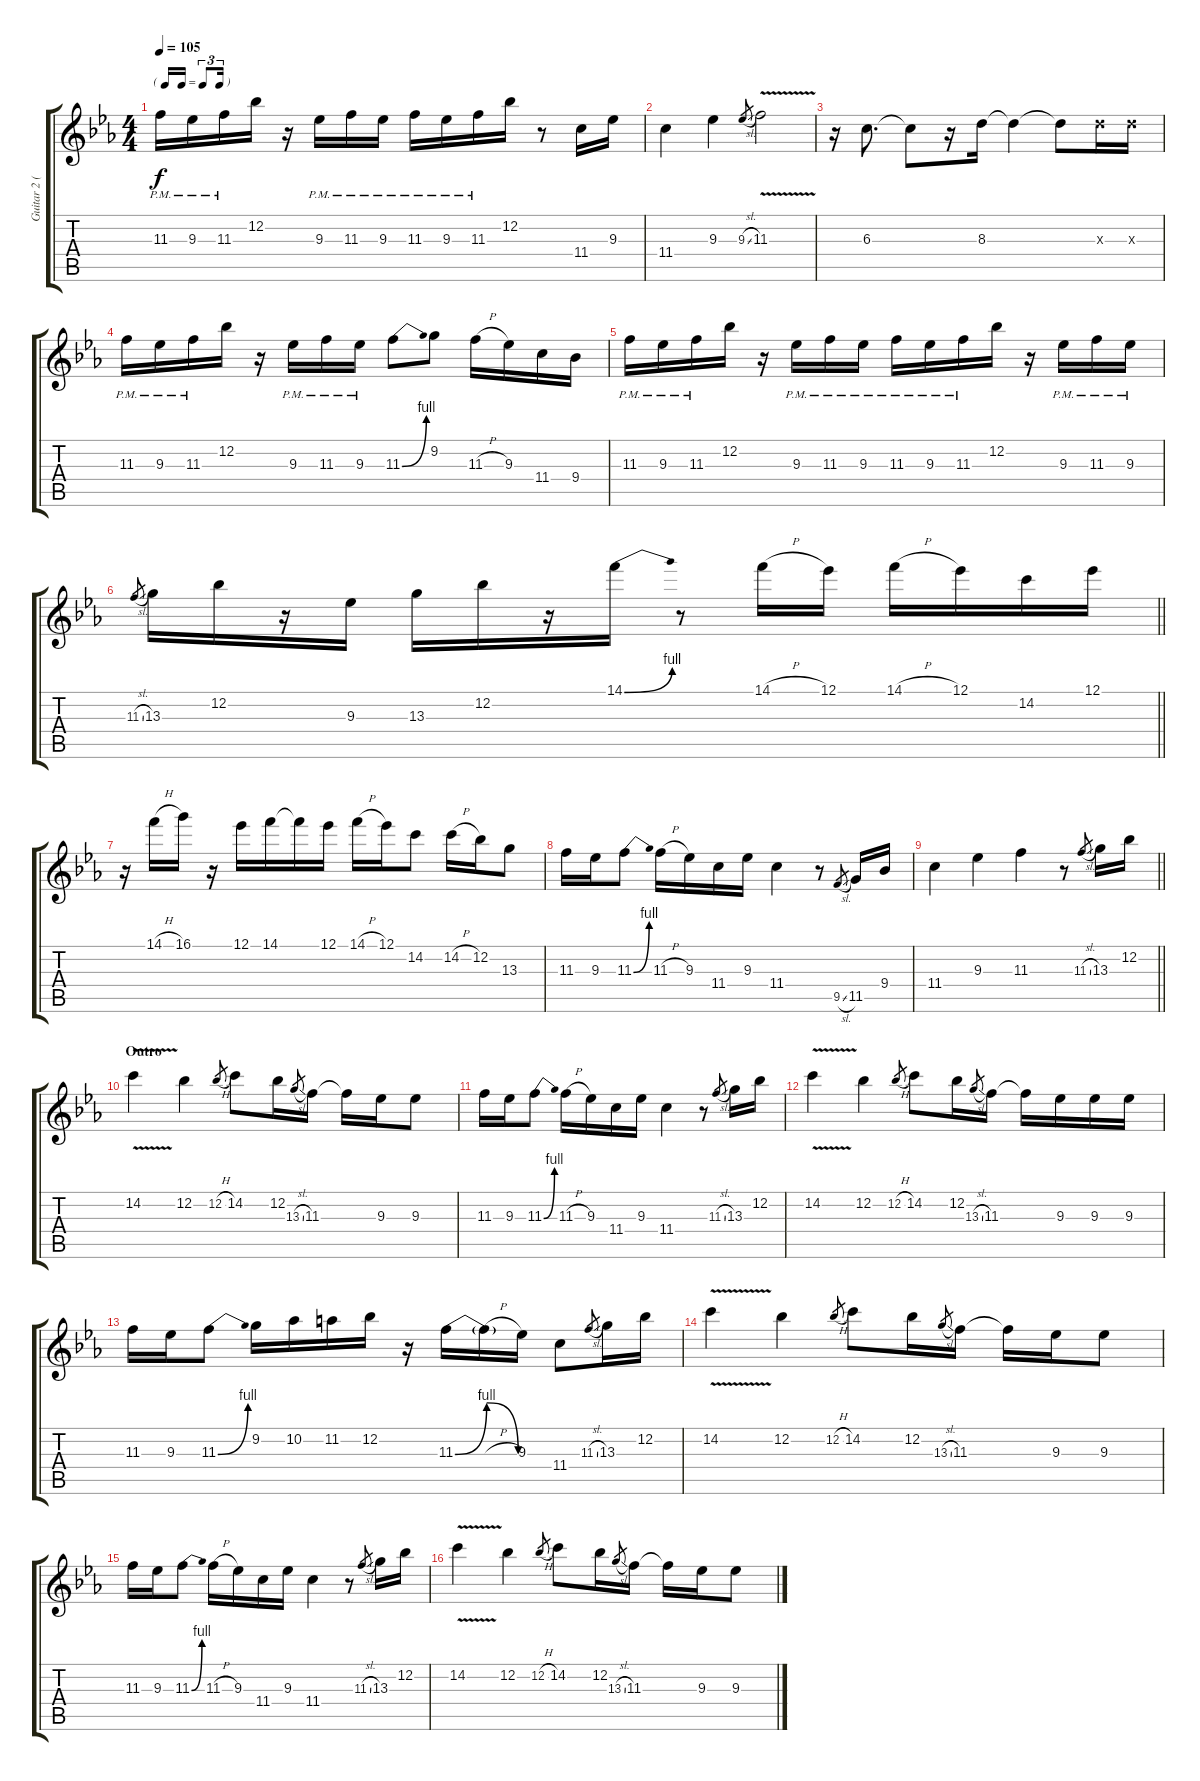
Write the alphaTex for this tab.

\track ("Guitar 2 (Overdrive)" "Guitar 2 (") {instrument overdrivenguitar}
\staff {score tabs}
\tuning (Eb4 Bb3 Gb3 Db3 Ab2 Eb2) {hide}
\ts (4 4)
\tf triplet16th
\tempo 105
\clef g2
\ks eb
11.3{pm}.16{dy f} 9.3{pm}.16 11.3{pm}.16 12.2.16 r.16 9.3{pm}.16 11.3{pm}.16 9.3{pm}.16 11.3{pm}.16 9.3{pm}.16 11.3{pm}.16 12.2.16 r.8 11.4.16 9.3.16 |
11.4.4 9.3.4 9.3{sl}.8{gr} 11.3{v}.2 |
r.16 6.3.8{d} 6.3{t}.8 r.16 8.3.16 8.3{t}.4 8.3{t}.8 8.3{x}.16 8.3{x}.16 |
11.3{pm}.16 9.3{pm}.16 11.3{pm}.16 12.2.16 r.16 9.3{pm}.16 11.3{pm}.16 9.3{pm}.16 11.3{be (bend 0 0 60 4)}.8 9.2.8 11.3{h}.16 9.3.16 11.4.16 9.4.16 |
11.3{pm}.16 9.3{pm}.16 11.3{pm}.16 12.2.16 r.16 9.3{pm}.16 11.3{pm}.16 9.3{pm}.16 11.3{pm}.16 9.3{pm}.16 11.3{pm}.16 12.2.16 r.16 9.3{pm}.16 11.3{pm}.16 9.3{pm}.16 |
\barLineRight lightlight
11.3{sl}.8{gr} 13.3.16 12.2.16 r.16 9.3.16 13.3.16 12.2.16 r.16 14.1{be (bend 0 0 60 4)}.16 r.8 14.1{h}.16 12.1.16 14.1{h}.16 12.1.16 14.2.16 12.1.16 |
r.16 14.1{h}.16 16.1.16 r.16 12.1.16 14.1.16 14.1{t}.16 12.1.16 14.1{h}.16 12.1.16 14.2.8 14.2{h}.16 12.2.16 13.3.8 |
11.3.16 9.3.16 11.3{be (bend 0 0 60 4)}.8 11.3{h}.16 9.3.16 11.4.16 9.3.16 11.4.4 r.8 9.5{sl}.8{gr} 11.5.16 9.4.16 |
\barLineRight lightlight
11.4.4 9.3.4 11.3.4 r.8 11.3{sl}.8{gr} 13.3.16 12.2.16 |
\section ("" "Outro")
14.2{v}.4 12.2.4 12.2{h}.8{gr} 14.2.8 12.2.16 13.3{sl}.8{gr} 11.3.16 11.3{t}.16 9.3.16 9.3.8 |
11.3.16 9.3.16 11.3{be (bend 0 0 60 4)}.8 11.3{h}.16 9.3.16 11.4.16 9.3.16 11.4.4 r.8 11.3{sl}.8{gr} 13.3.16 12.2.16 |
14.2{v}.4 12.2.4 12.2{h}.8{gr} 14.2.8 12.2.16 13.3{sl}.8{gr} 11.3.16 11.3{t}.16 9.3.16 9.3.16 9.3.16 |
11.3.16 9.3.16 11.3{be (bend 0 0 60 4)}.8 9.2.16 10.2.16 11.2.16 12.2.16 r.16 11.3{be (bendrelease 0 0 30 4 45 4 60 0)}.16 11.3{h t}.16 9.3.16 11.4.8 11.3{sl}.8{gr} 13.3.16 12.2.16 |
14.2{v}.4 12.2.4 12.2{h}.8{gr} 14.2.8 12.2.16 13.3{sl}.8{gr} 11.3.16 11.3{t}.16 9.3.16 9.3.8 |
11.3.16 9.3.16 11.3{be (bend 0 0 60 4)}.8 11.3{h}.16 9.3.16 11.4.16 9.3.16 11.4.4 r.8 11.3{sl}.8{gr} 13.3.16 12.2.16 |
14.2{v}.4 12.2.4 12.2{h}.8{gr} 14.2.8 12.2.16 13.3{sl}.8{gr} 11.3.16 11.3{t}.16 9.3.16 9.3.8
